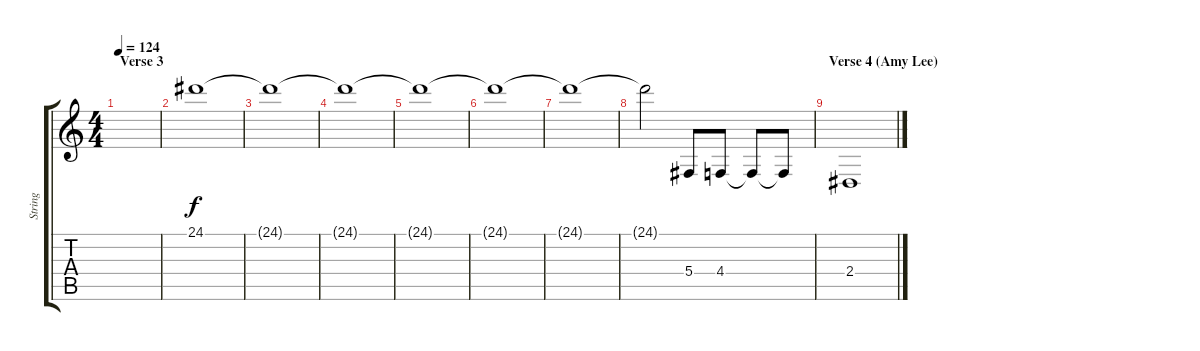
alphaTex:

\track ("String" "String") {instrument stringensemble1}
\staff {score tabs}
\tuning (Eb4 Bb3 Gb3 Db3 Ab2 Eb2) {hide}
\ts (4 4)
\section ("" "Verse 3")
\tempo 124
\clef g2
\ks c
|
24.1.1{volume 5} |
24.1{t}.1 |
24.1{t}.1 |
24.1{t}.1 |
24.1{t}.1 |
24.1{t}.1 |
24.1{t}.2 5.4.8{volume 11} 4.4.8 4.4{t}.8 4.4{t}.8 |
\section ("" "Verse 4 (Amy Lee)")
2.4.1
